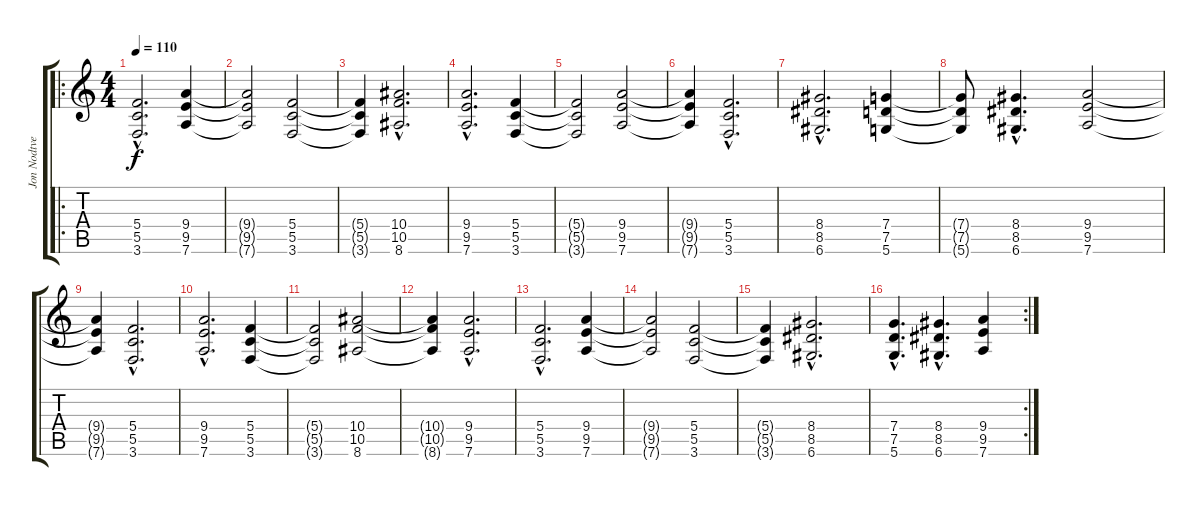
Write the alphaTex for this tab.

\track ("Jon Nodtveidt" "Jon Nodtve") {instrument overdrivenguitar}
\staff {score tabs}
\tuning (D4 A3 F3 C3 G2 D2) {hide}
\ro
\ts (4 4)
\tempo 110
\clef g2
\ks c
(5.4{hac} 5.5{hac} 3.6{hac}).2{d dy f} (9.4 9.5 7.6).4 |
(9.4{t} 9.5{t} 7.6{t}).2 (5.4 5.5 3.6).2 |
(5.4{t} 5.5{t} 3.6{t}).4 (10.4{hac} 10.5{hac} 8.6{hac}).2{d} |
(9.4{hac} 9.5{hac} 7.6{hac}).2{d} (5.4 5.5 3.6).4 |
(5.4{t} 5.5{t} 3.6{t}).2 (9.4 9.5 7.6).2 |
(9.4{t} 9.5{t} 7.6{t}).4 (5.4{hac} 5.5{hac} 3.6{hac}).2{d} |
(8.4{hac} 8.5{hac} 6.6{hac}).2{d} (7.4 7.5 5.6).4 |
(7.4{t} 7.5{t} 5.6{t}).8 (8.4{hac} 8.5{hac} 6.6{hac}).4{d} (9.4 9.5 7.6).2 |
(9.4{t} 9.5{t} 7.6{t}).4 (5.4{hac} 5.5{hac} 3.6{hac}).2{d} |
(9.4{hac} 9.5{hac} 7.6{hac}).2{d} (5.4 5.5 3.6).4 |
(5.4{t} 5.5{t} 3.6{t}).2 (10.4 10.5 8.6).2 |
(10.4{t} 10.5{t} 8.6{t}).4 (9.4{hac} 9.5{hac} 7.6{hac}).2{d} |
(5.4{hac} 5.5{hac} 3.6{hac}).2{d} (9.4 9.5 7.6).4 |
(9.4{t} 9.5{t} 7.6{t}).2 (5.4 5.5 3.6).2 |
(5.4{t} 5.5{t} 3.6{t}).4 (8.4{hac} 8.5{hac} 6.6{hac}).2{d} |
\rc 2
(7.4{hac} 7.5{hac} 5.6{hac}).4{d} (8.4{hac} 8.5{hac} 6.6{hac}).4{d} (9.4 9.5 7.6).4
